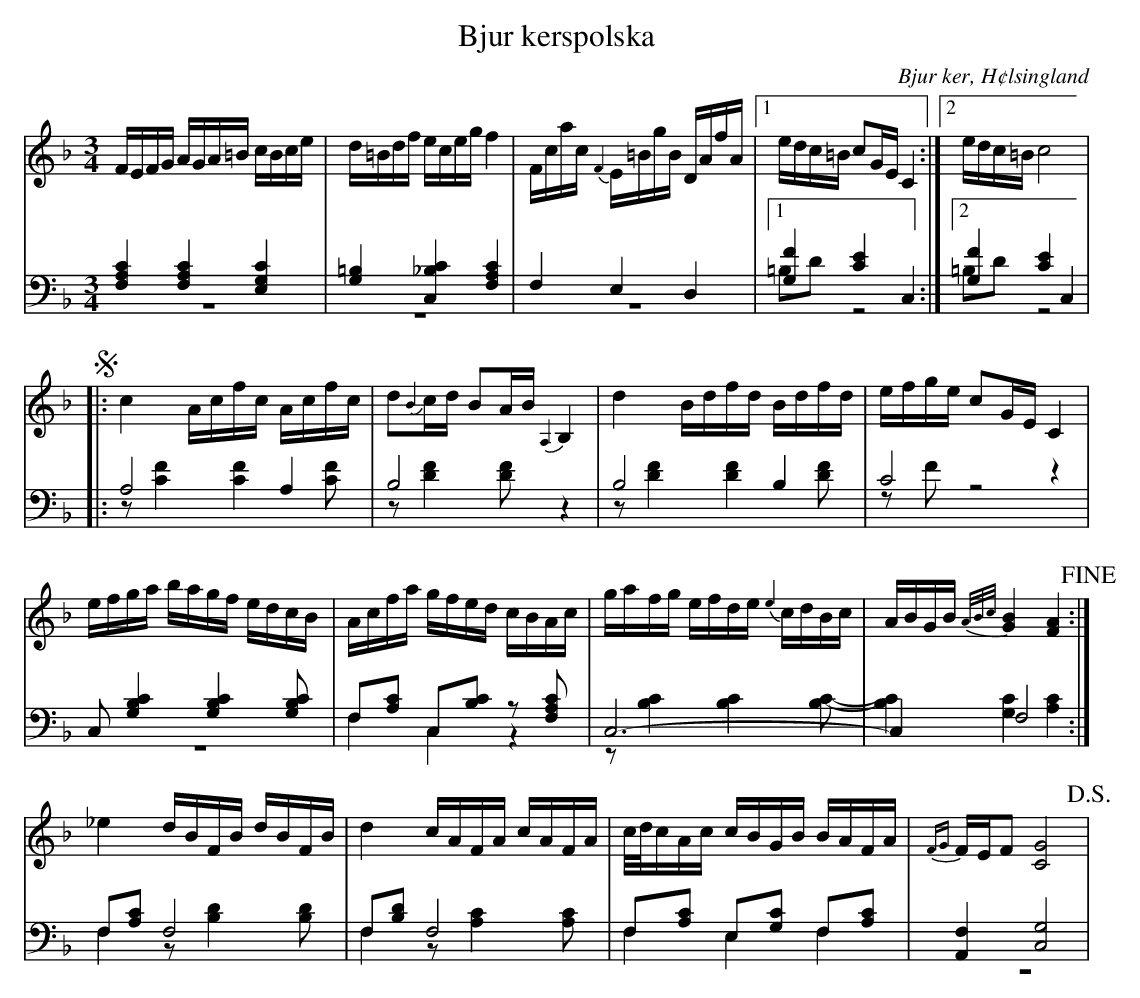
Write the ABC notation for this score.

X:1
T: Bjur kerspolska
O: Bjur ker, H¢lsingland
M: 3/4
L: 1/16
K: F
V:1
V:2
V:3 merge
V:1
FEFG AGA=B cBce|d=Bdf eceg f4|Fcac {F2}E=BgB DAfA|1 edc=B c2GE C4:|2 edc=B c8 |
!segno! |:c4 Acfc Acfc|d2{B2}cd B2AB {A,2}B,4|d4 Bdfd Bdfd|efge c2GE C4|
efga bagf edcB|Acfa gfed cBAc|gafg efde {e2}cdBc|ABGB {A/B/c/}[G4B4] [F4A4] !fine!:|
_e4 dBFB dBFB|d4 cAFA cAFA|c/d/cAc cBGB BAFA|{FG}FEF2 [C8G8] !D.S.!|
V:2 clef=bass
[F,4A,4C4] [F,4A,4C4] [E,4G,4C4]|[G,4=B,4] [C,4_B,4C4] [F,4A,4C4]|F,4 E,4 D,4|1 [G,4F4] [C4E4] C,4:|2 [G,4F4] [C4E4] C,4 |
|:A,8 A,4|B,8 z4|B,8  B,4|C8 z4|
C,2 [G,4B,4C4] [G,4B,4C4] [G,2B,2C2]|F,2[A,2C2] C,2[B,2C2] z2 [F,2A,2C2]|C,12-|C,4 F,8:|
F,2[A,2C2] F,8|F,2[B,2D2] F,8|F,2[A,2C2] E,2[G,2C2] F,2[A,2C2]|[A,,4F,4] [C,8G,8] |
V:3 clef=bass
z12|z12|z12|1 =B,2D2 z8:|2 =B,2D2 z8|
|:z2 [C4F4] [C4F4] [C2F2]|z2 [D4F4] [D2F2] z4|z2 [D4F4] [D4F4] [D2F2]|z2 F2 z8|
z12|F,4 C,4 z4|z2 [B,4C4] [B,4C4] [B,2C2]-|[B,4C4] [G,4C4] [A,4C4]:|
F,4 z2 [B,4D4] [B,2D2]|F,4 z2 [A,4C4] [A,2C2]|F,4 E,4 F,4|z12|
